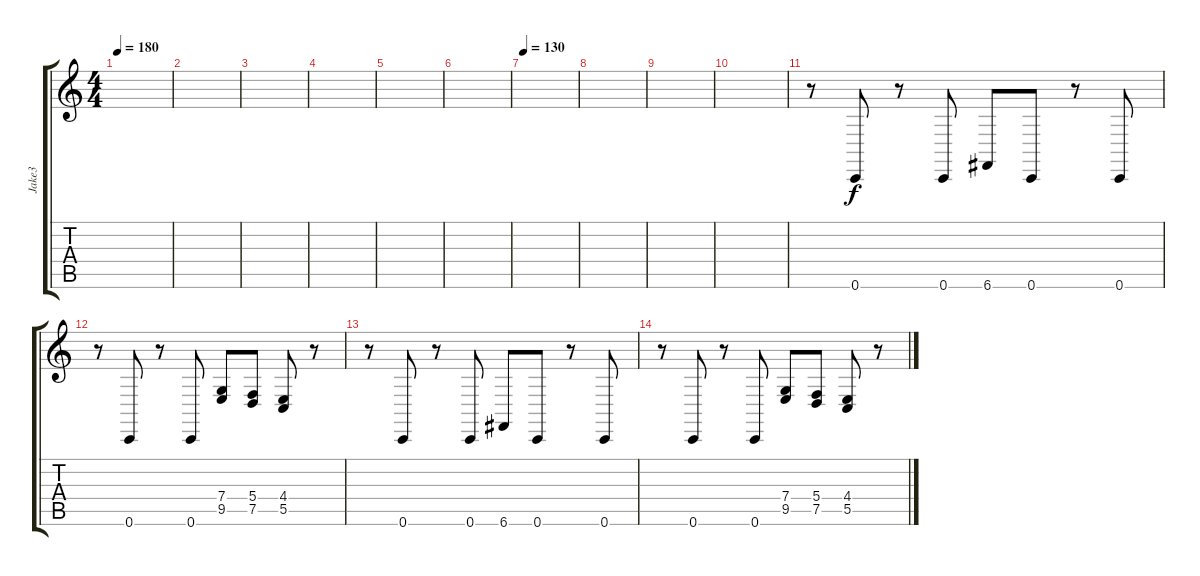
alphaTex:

\track ("Jake3" "Jake3") {instrument lead2sawtooth}
\staff {score tabs}
\tuning (E4 C4 G3 C3 G2 C2) {hide}
\ts (4 4)
\tempo 180
\clef g2
\ks c
|
|
|
|
|
|
\tempo 130
|
|
|
|
r.8 0.6.8 r.8 0.6.8 6.6.8 0.6.8 r.8 0.6.8 |
r.8 0.6.8 r.8 0.6.8 (7.4 9.5).8 (5.4 7.5).8 (4.4 5.5).8 r.8 |
r.8 0.6.8 r.8 0.6.8 6.6.8 0.6.8 r.8 0.6.8 |
r.8 0.6.8 r.8 0.6.8 (7.4 9.5).8 (5.4 7.5).8 (4.4 5.5).8 r.8
